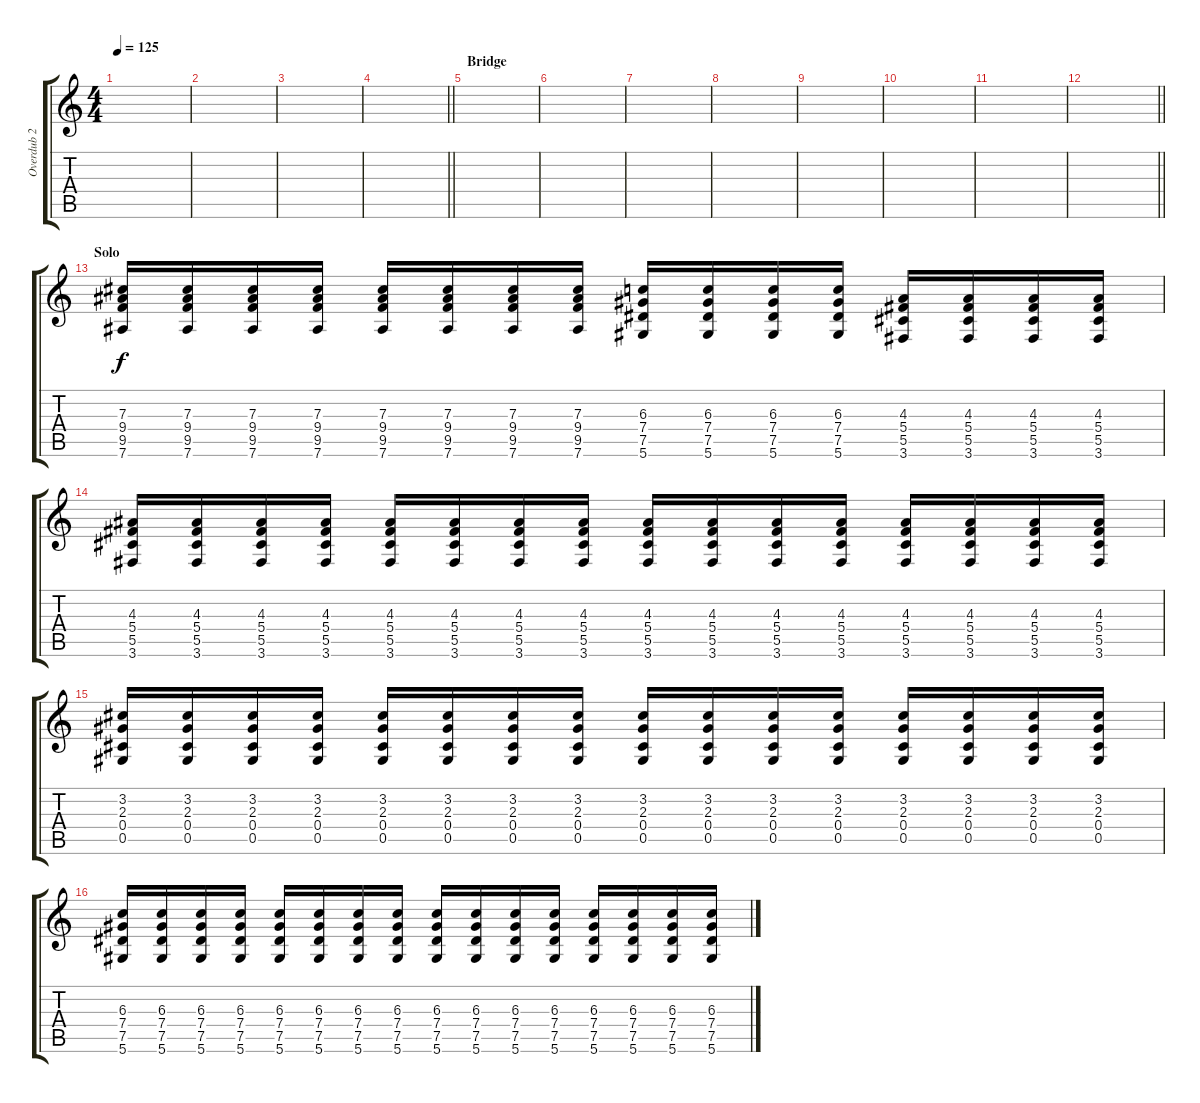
\track ("Overdub 2" "Overdub 2") {instrument overdrivenguitar}
\staff {score tabs}
\tuning (Eb4 Bb3 Gb3 Db3 Ab2 Eb2) {hide}
\ts (4 4)
\tempo 125
\clef g2
\ks c
|
|
|
\barLineRight lightlight
|
\section ("" "Bridge")
|
|
|
|
|
|
|
\barLineRight lightlight
|
\section ("" "Solo")
(7.3 9.4 9.5 7.6).16 (7.3 9.4 9.5 7.6).16 (7.3 9.4 9.5 7.6).16 (7.3 9.4 9.5 7.6).16 (7.3 9.4 9.5 7.6).16 (7.3 9.4 9.5 7.6).16 (7.3 9.4 9.5 7.6).16 (7.3 9.4 9.5 7.6).16 (6.3 7.4 7.5 5.6).16 (6.3 7.4 7.5 5.6).16 (6.3 7.4 7.5 5.6).16 (6.3 7.4 7.5 5.6).16 (4.3 5.4 5.5 3.6).16 (4.3 5.4 5.5 3.6).16 (4.3 5.4 5.5 3.6).16 (4.3 5.4 5.5 3.6).16 |
(4.3 5.4 5.5 3.6).16 (4.3 5.4 5.5 3.6).16 (4.3 5.4 5.5 3.6).16 (4.3 5.4 5.5 3.6).16 (4.3 5.4 5.5 3.6).16 (4.3 5.4 5.5 3.6).16 (4.3 5.4 5.5 3.6).16 (4.3 5.4 5.5 3.6).16 (4.3 5.4 5.5 3.6).16 (4.3 5.4 5.5 3.6).16 (4.3 5.4 5.5 3.6).16 (4.3 5.4 5.5 3.6).16 (4.3 5.4 5.5 3.6).16 (4.3 5.4 5.5 3.6).16 (4.3 5.4 5.5 3.6).16 (4.3 5.4 5.5 3.6).16 |
(3.2 2.3 0.4 0.5).16 (3.2 2.3 0.4 0.5).16 (3.2 2.3 0.4 0.5).16 (3.2 2.3 0.4 0.5).16 (3.2 2.3 0.4 0.5).16 (3.2 2.3 0.4 0.5).16 (3.2 2.3 0.4 0.5).16 (3.2 2.3 0.4 0.5).16 (3.2 2.3 0.4 0.5).16 (3.2 2.3 0.4 0.5).16 (3.2 2.3 0.4 0.5).16 (3.2 2.3 0.4 0.5).16 (3.2 2.3 0.4 0.5).16 (3.2 2.3 0.4 0.5).16 (3.2 2.3 0.4 0.5).16 (3.2 2.3 0.4 0.5).16 |
(6.3 7.4 7.5 5.6).16 (6.3 7.4 7.5 5.6).16 (6.3 7.4 7.5 5.6).16 (6.3 7.4 7.5 5.6).16 (6.3 7.4 7.5 5.6).16 (6.3 7.4 7.5 5.6).16 (6.3 7.4 7.5 5.6).16 (6.3 7.4 7.5 5.6).16 (6.3 7.4 7.5 5.6).16 (6.3 7.4 7.5 5.6).16 (6.3 7.4 7.5 5.6).16 (6.3 7.4 7.5 5.6).16 (6.3 7.4 7.5 5.6).16 (6.3 7.4 7.5 5.6).16 (6.3 7.4 7.5 5.6).16 (6.3 7.4 7.5 5.6).16
